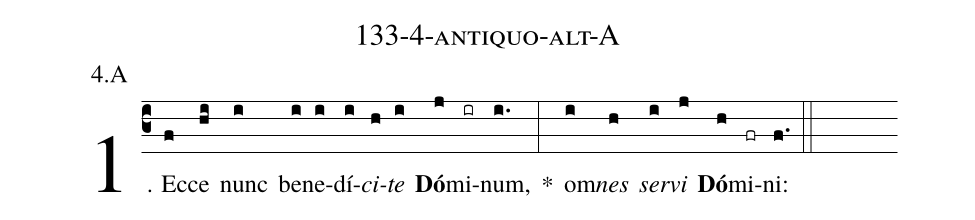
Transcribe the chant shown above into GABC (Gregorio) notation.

name: 133-4-antiquo-alt-A;
annotation: 4.A;
%%
(c3)1. Ec(f)ce(hi) nunc(i) be(i)ne(i)dí(i)<i>ci</i>(h)<i>te</i>(i) <b>Dó</b>(j)mi(ir)num,(i.) *(:) om(i)<i>nes</i>(h) <i>ser</i>(i)<i>vi</i>(j) <b>Dó</b>(h)mi(fr)ni:(f.) (::)
